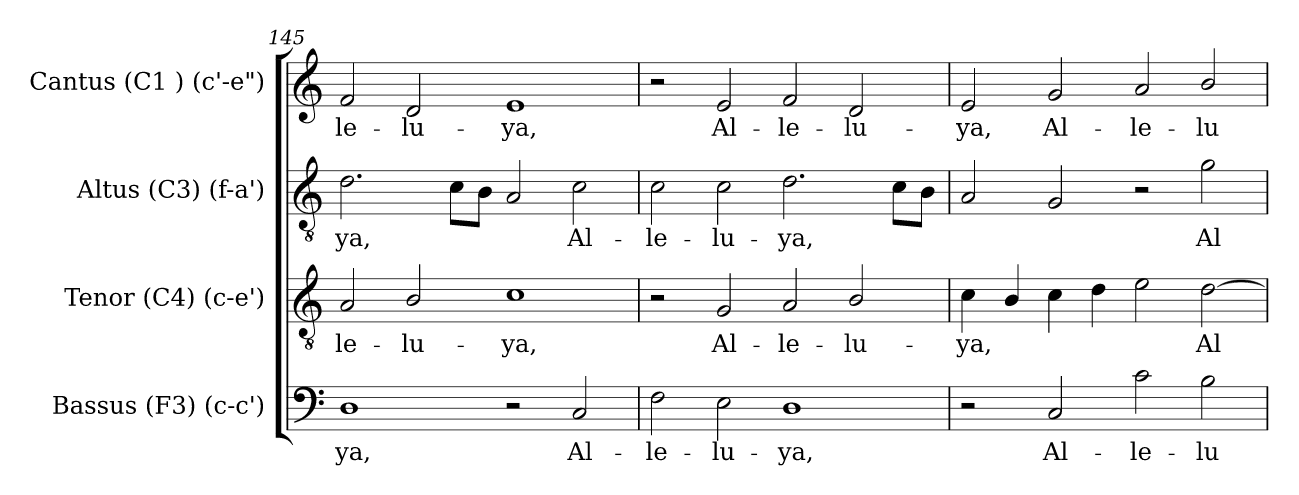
**kern	**text	**kern	**text	**kern	**text	**kern	**text
*part4	*part4	*part3	*part3	*part2	*part2	*part1	*part1
*staff4	*staff4	*staff3	*staff3	*staff2	*staff2	*staff1	*staff1
*I"Bassus (F3)  (c-c')	*	*I"Tenor (C4)  (c-e')	*	*I"Altus (C3)  (f-a')	*	*I"Cantus (C1 )  (c'-e")	*
!!LO:PB:g=z
*clefF4	*	*clefGv2	*	*clefGv2	*	*clefG2	*
*k[]	*	*k[]	*	*k[]	*	*k[]	*
*C:	*	*C:	*	*C:	*	*C:	*
=145	=145	=145	=145	=145	=145	=145	=145
!	!LO:LY:b:cj	!	!LO:LY:b:cj	!	!LO:LY:b:cj	!	!LO:LY:b:cj
1D	-ya,	2A/	-le-	2.d\	-ya,	2f/	le-
!	!	!	!LO:LY:b:cj	!	!	!	!LO:LY:b:cj
.	.	2B/	-lu-	.	.	2d/	-lu-
!	!	!	!	!	!LO:LY:b:cj	!	!
.	.	.	.	8c\L	.	.	.
!	!	!	!	!	!LO:LY:b:cj	!	!
.	.	.	.	8B\J	.	.	.
!	!	!	!LO:LY:b:cj	!	!LO:LY:b:cj	!	!LO:LY:b:cj
2r	.	1c	-ya,	2A/	.	1e	-ya,
!	!LO:LY:b:cj	!	!	!	!LO:LY:b:cj	!	!
2C/	Al-	.	.	2c\	Al-	.	.
=146	=146	=146	=146	=146	=146	=146	=146
!	!LO:LY:b:cj	!	!	!	!LO:LY:b:cj	!	!
2F\	-le-	2r	.	2c\	-le-	2r	.
!	!LO:LY:b:cj	!	!LO:LY:b:cj	!	!LO:LY:b:cj	!	!LO:LY:b:cj
2E\	-lu-	2G/	Al-	2c\	-lu-	2e/	Al-
!	!LO:LY:b:cj	!	!LO:LY:b:cj	!	!LO:LY:b:cj	!	!LO:LY:b:cj
1D	-ya,	2A/	-le-	2.d\	-ya,	2f/	-le-
!	!	!	!LO:LY:b:cj	!	!	!	!LO:LY:b:cj
.	.	2B/	-lu-	.	.	2d/	-lu-
!	!	!	!	!	!LO:LY:b:cj	!	!
.	.	.	.	8c\L	.	.	.
!	!	!	!	!	!LO:LY:b:cj	!	!
.	.	.	.	8B\J	.	.	.
=147	=147	=147	=147	=147	=147	=147	=147
!	!	!	!LO:LY:b:cj	!	!LO:LY:b:cj	!	!LO:LY:b:cj
2r	.	4c\	-ya,	2A/	.	2e/	-ya,
!	!	!	!LO:LY:b:cj	!	!	!	!
.	.	4B/	.	.	.	.	.
!	!LO:LY:b:cj	!	!LO:LY:b:cj	!	!LO:LY:b:cj	!	!LO:LY:b:cj
2C/	Al-	4c\	.	2G/	.	2g/	Al-
!	!	!	!LO:LY:b:cj	!	!	!	!
.	.	4d\	.	.	.	.	.
!	!LO:LY:b:cj	!	!LO:LY:b:cj	!	!	!	!LO:LY:b:cj
2c\	-le-	2e\	.	2r	.	2a/	-le-
!	!LO:LY:b:cj	!	!LO:LY:b:cj	!	!LO:LY:b:cj	!	!LO:LY:b:cj
2B\	-lu-	[>2d\	Al-	2g\	Al-	2b/	-lu-
=	=	=	=	=	=	=	=
*-	*-	*-	*-	*-	*-	*-	*-
